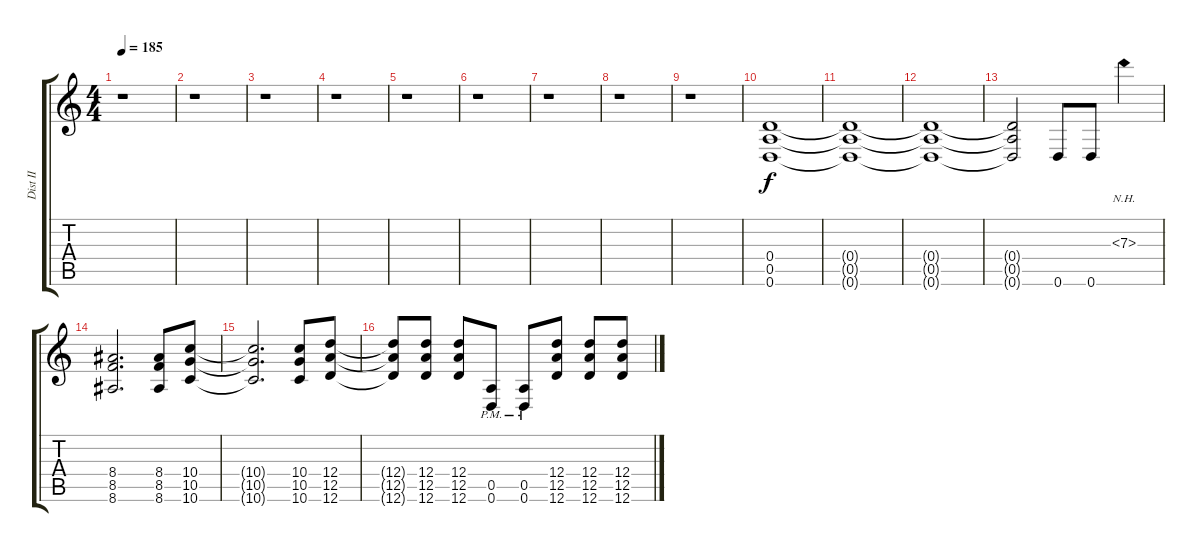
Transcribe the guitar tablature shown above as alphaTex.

\track ("Dist II" "Dist II") {instrument distortionguitar}
\staff {score tabs}
\tuning (E4 B3 G3 D3 A2 D2) {hide}
\ts (4 4)
\tempo 185
\clef g2
\ks c
r.1{dy f} |
r.1 |
r.1 |
r.1 |
r.1 |
r.1 |
r.1 |
r.1 |
r.1 |
(0.4 0.5 0.6).1 |
(0.4{t} 0.5{t} 0.6{t}).1 |
(0.4{t} 0.5{t} 0.6{t}).1 |
(0.4{t} 0.5{t} 0.6{t}).2 0.6.8 0.6.8 7.3{nh}.4 |
(8.4 8.5 8.6).2{d} (8.4 8.5 8.6).8 (10.4 10.5 10.6).8 |
(10.4{t} 10.5{t} 10.6{t}).2{d} (10.4 10.5 10.6).8 (12.4 12.5 12.6).8 |
(12.4{t} 12.5{t} 12.6{t}).8 (12.4 12.5 12.6).8 (12.4 12.5 12.6).8 (0.5{pm} 0.6{pm}).8 (0.5{pm} 0.6{pm}).8 (12.4 12.5 12.6).8 (12.4 12.5 12.6).8 (12.4 12.5 12.6).8
